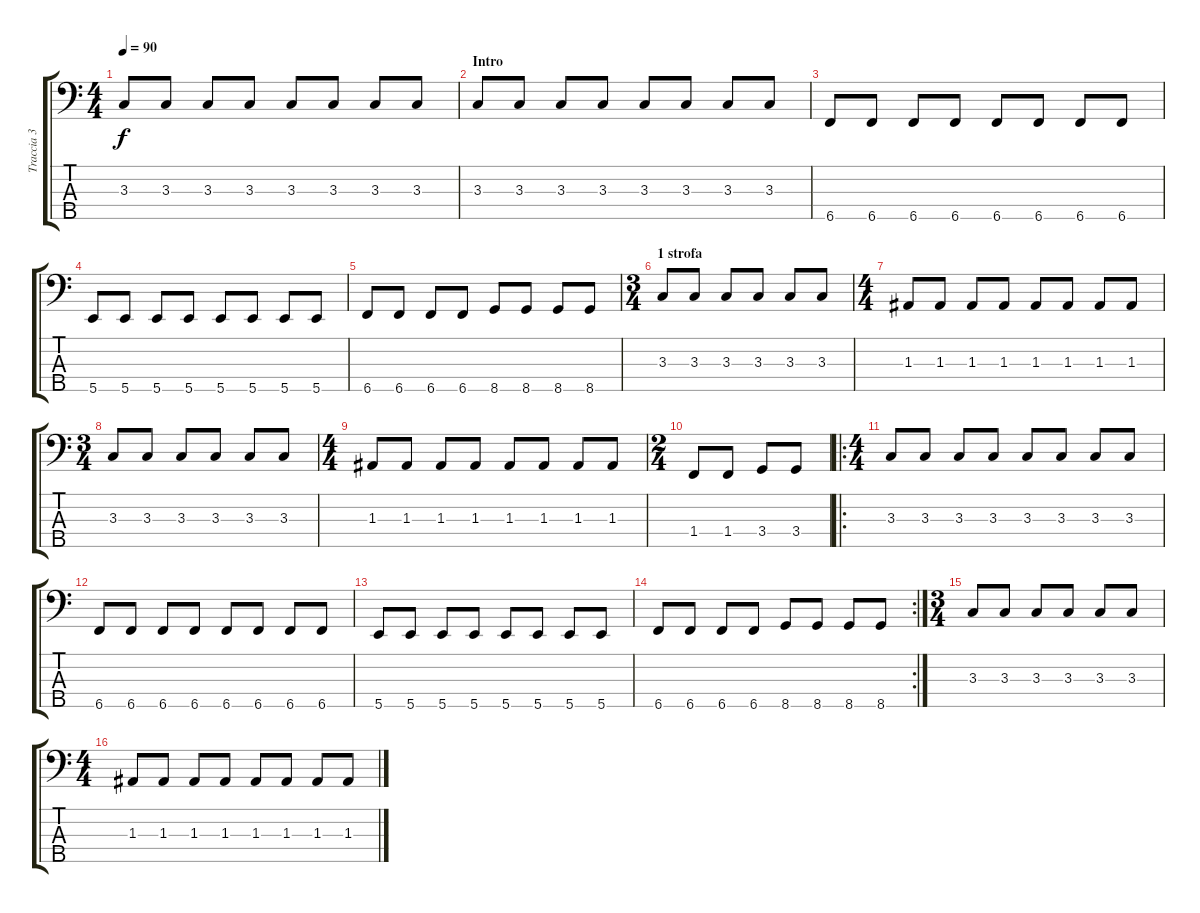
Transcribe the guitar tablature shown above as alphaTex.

\track ("Traccia 3" "Traccia 3") {instrument electricbassfinger}
\staff {score tabs}
\tuning (G2 D2 A1 E1 B0) {hide}
\ts (4 4)
\tempo 90
\clef f4
\ks c
3.3.8{dy f instrument electricbassfinger} 3.3.8 3.3.8 3.3.8 3.3.8 3.3.8 3.3.8 3.3.8 |
\section ("" "Intro")
3.3.8 3.3.8 3.3.8 3.3.8 3.3.8 3.3.8 3.3.8 3.3.8 |
6.5.8 6.5.8 6.5.8 6.5.8 6.5.8 6.5.8 6.5.8 6.5.8 |
5.5.8 5.5.8 5.5.8 5.5.8 5.5.8 5.5.8 5.5.8 5.5.8 |
6.5.8 6.5.8 6.5.8 6.5.8 8.5.8 8.5.8 8.5.8 8.5.8 |
\ts (3 4)
\section ("" "1 strofa")
3.3.8 3.3.8 3.3.8 3.3.8 3.3.8 3.3.8 |
\ts (4 4)
1.3.8 1.3.8 1.3.8 1.3.8 1.3.8 1.3.8 1.3.8 1.3.8 |
\ts (3 4)
3.3.8 3.3.8 3.3.8 3.3.8 3.3.8 3.3.8 |
\ts (4 4)
1.3.8 1.3.8 1.3.8 1.3.8 1.3.8 1.3.8 1.3.8 1.3.8 |
\ts (2 4)
1.4.8 1.4.8 3.4.8 3.4.8 |
\ro
\ts (4 4)
3.3.8 3.3.8 3.3.8 3.3.8 3.3.8 3.3.8 3.3.8 3.3.8 |
6.5.8 6.5.8 6.5.8 6.5.8 6.5.8 6.5.8 6.5.8 6.5.8 |
5.5.8 5.5.8 5.5.8 5.5.8 5.5.8 5.5.8 5.5.8 5.5.8 |
\rc 2
6.5.8 6.5.8 6.5.8 6.5.8 8.5.8 8.5.8 8.5.8 8.5.8 |
\ts (3 4)
3.3.8 3.3.8 3.3.8 3.3.8 3.3.8 3.3.8 |
\ts (4 4)
1.3.8 1.3.8 1.3.8 1.3.8 1.3.8 1.3.8 1.3.8 1.3.8
